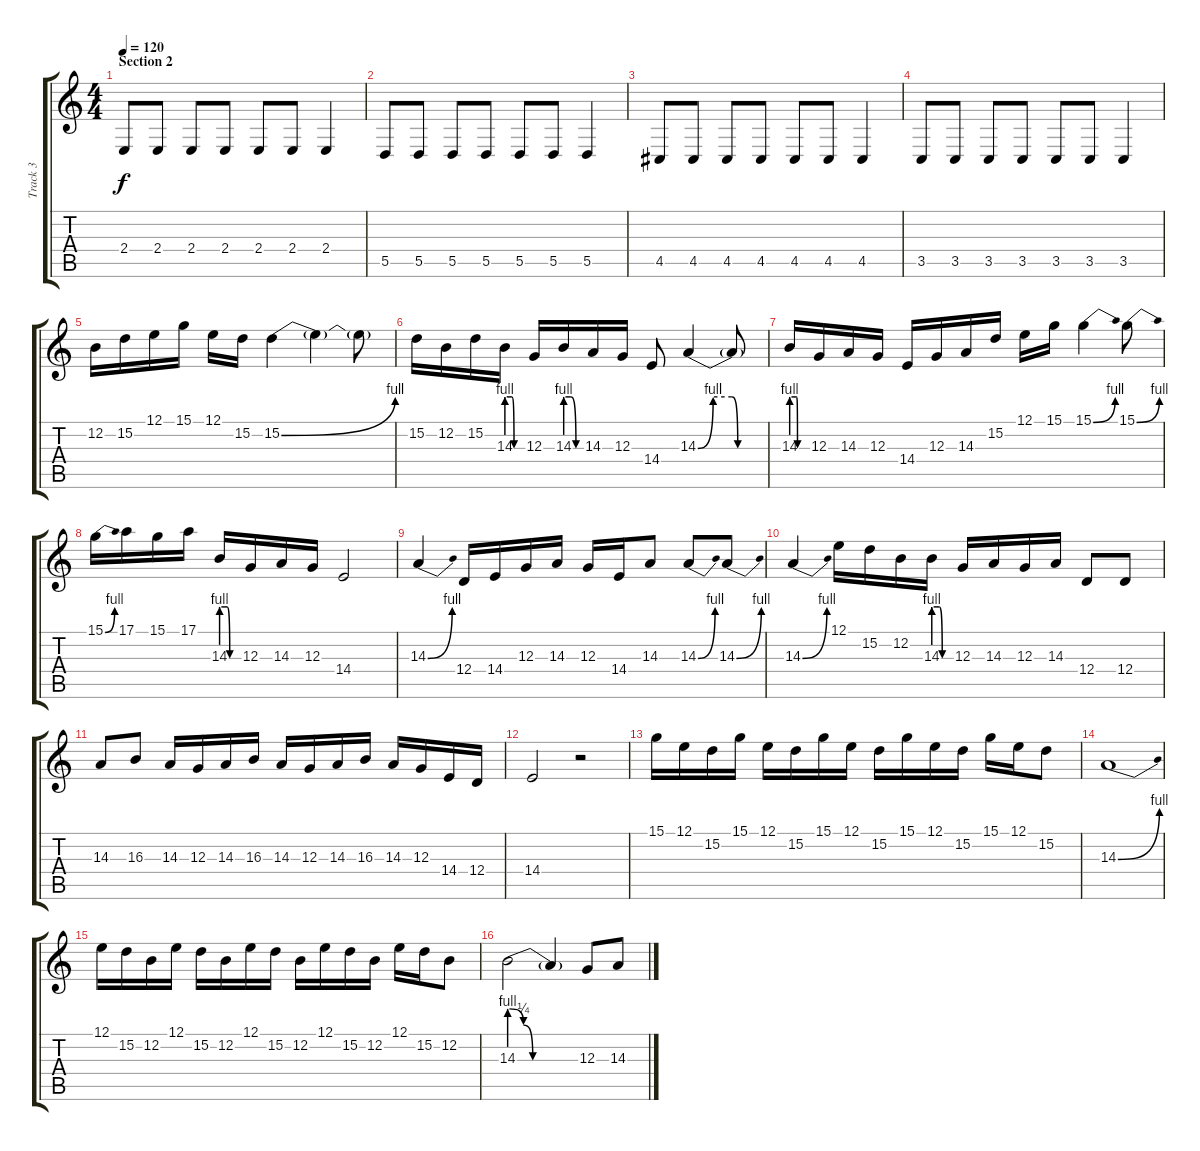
\track ("Track 3" "Track 3") {instrument viola}
\staff {score tabs}
\tuning (E4 B3 G3 D3 A2 E2) {hide}
\ts (4 4)
\section ("" "Section 2")
\tempo 120
\clef g2
\ks c
2.4.8{dy f} 2.4.8 2.4.8 2.4.8 2.4.8 2.4.8 2.4.4 |
5.5.8 5.5.8 5.5.8 5.5.8 5.5.8 5.5.8 5.5.4 |
4.5.8 4.5.8 4.5.8 4.5.8 4.5.8 4.5.8 4.5.4 |
3.5.8 3.5.8 3.5.8 3.5.8 3.5.8 3.5.8 3.5.4 |
12.2.16 15.2.16 12.1.16 15.1.16 12.1.16 15.2.16 15.2{be (bend 0 0 60 4)}.4 15.2{t}.4 15.2{t}.8 |
15.2.16 12.2.16 15.2.16 14.3{be (custom 0 4 20 4 28 0 40 0 60 0)}.16 12.3.16 14.3{be (custom 0 4 20 4 40 0 60 0)}.16 14.3.16 12.3.16 14.4.8 14.3{be (custom 0 0 13 4 29 4 34 0 60 0)}.4 14.3{t}.8 |
14.3{be (custom 0 4 20 4 23 0 40 0 60 0)}.16 12.3.16 14.3.16 12.3.16 14.4.16 12.3.16 14.3.16 15.2.16 12.1.16 15.1.16 15.1{be (bend 0 0 60 4)}.4 15.1{be (bend 0 0 60 4)}.8 |
15.1{be (bend 0 0 60 4)}.16 17.1.16 15.1.16 17.1.16 14.3{be (custom 0 4 20 4 29 0 40 0 60 0)}.16 12.3.16 14.3.16 12.3.16 14.4.2 |
14.3{be (bend 0 0 60 4)}.4 12.4.16 14.4.16 12.3.16 14.3.16 12.3.16 14.4.16 14.3.8 14.3{be (bend 0 0 60 4)}.8 14.3{be (bend 0 0 60 4)}.8 |
14.3{be (bend 0 0 60 4)}.4 12.1.16 15.2.16 12.2.16 14.3{be (custom 0 4 20 4 30 0 40 0 60 0)}.16 12.3.16 14.3.16 12.3.16 14.3.16 12.4.8 12.4.8 |
14.3.8 16.3.8 14.3.16 12.3.16 14.3.16 16.3.16 14.3.16 12.3.16 14.3.16 16.3.16 14.3.16 12.3.16 14.4.16 12.4.16 |
14.4.2 r.2 |
15.1.16 12.1.16 15.2.16 15.1.16 12.1.16 15.2.16 15.1.16 12.1.16 15.2.16 15.1.16 12.1.16 15.2.16 15.1.16 12.1.16 15.2.8 |
14.3{be (bend 0 0 60 4)}.1 |
12.1.16 15.2.16 12.2.16 12.1.16 15.2.16 12.2.16 12.1.16 15.2.16 12.2.16 12.1.16 15.2.16 12.2.16 12.1.16 15.2.16 12.2.8 |
14.3{be (custom 0 4 12 1 20 0 40 0 60 0)}.2 14.3{t}.4 12.3.8 14.3.8
